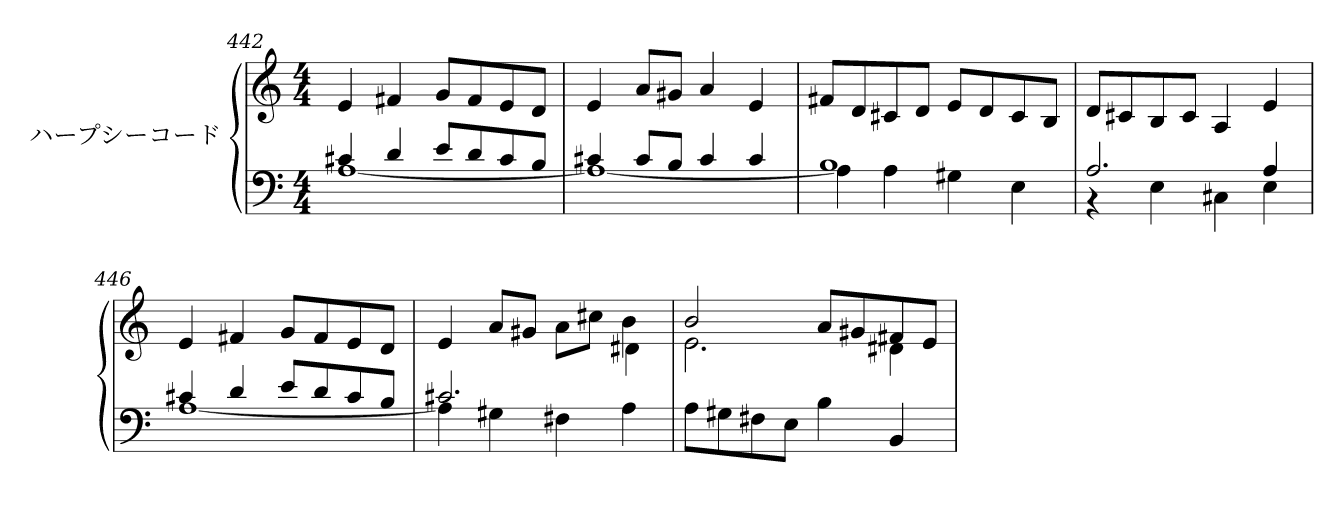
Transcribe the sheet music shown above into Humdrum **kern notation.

**kern	**kern
*part1	*part1
*staff2	*staff1
*I"ハープシーコード	*
*clefF4	*clefG2
*k[]	*k[]
*M4/4	*M4/4
=442	=442
*^	*
4c#X/	[1A	4e/
4d/	.	4f#X/
8e/L	.	8g/L
8d/	.	8f#/
8c#/	.	8e/
8B/J	.	8d/J
!!LO:LB:g=z
=443	=443	=443
4c#X/	1A_	4e/
8c#/L	.	8a/L
8B/J	.	8g#X/J
4c#/	.	4a/
4c#/	.	4e/
=444	=444	=444
1B	4A\]	8f#X/L
.	.	8d/
.	4A\	8c#X/
.	.	8d/J
.	4G#X\	8e/L
.	.	8d/
.	4E\	8c#/
.	.	8B/J
=445	=445	=445
2.A/	4r	8d/L
.	.	8c#X/
.	4E\	8B/
.	.	8c#/J
.	4C#X\	4A/
4A/	4E\	4e/
=446	=446	=446
4c#X/	[1A	4e/
4d/	.	4f#X/
8e/L	.	8g/L
8d/	.	8f#/
8c#/	.	8e/
8B/J	.	8d/J
=447	=447	=447
*	*	*^
2.c#X/	4A\]	4e/	2.ryy
.	4G#X\	8a/L	.
.	.	8g#X/J	.
.	4F#X\	8a\L	.
.	.	8cc#X\J	.
4ryy	4A\	4b\	4d#X\
*v	*v	*	*
!!LO:LB:g=z	!!
=448	=448	=448
8A\L	2b/	2.e\
8G#X\	.	.
8F#X\	.	.
8E\J	.	.
4B\	8a/L	.
.	8g#X/	.
4BB/	8f#X/	4d#X\
.	8e/J	.
*	*v	*v
=	=
*-	*-
